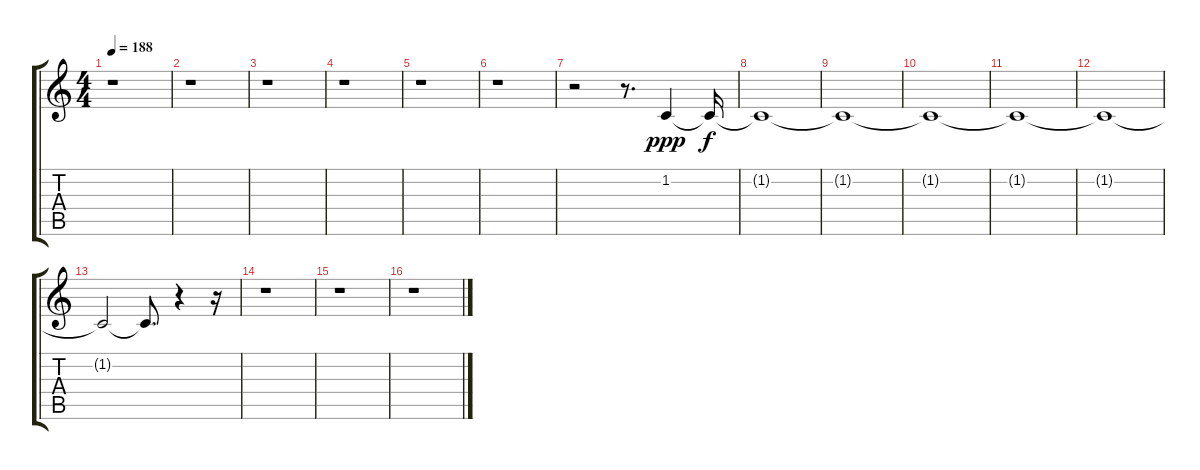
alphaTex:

\track "" {instrument gunshot}
\staff {score tabs}
\tuning (E4 B3 G3 D3 A2 E2) {hide}
\ts (4 4)
\tempo 188
\clef g2
\ks c
r.1{dy ppp} |
r.1 |
r.1 |
r.1 |
r.1 |
r.1 |
r.2 r.8{d} 1.2.4{balance 8 instrument helicopter} 1.2{t}.16{dy f} |
1.2{t}.1 |
1.2{t}.1 |
1.2{t}.1 |
1.2{t}.1 |
1.2{t}.1 |
1.2{t}.2 1.2{t}.8{d} r.4 r.16 |
r.1 |
r.1 |
r.1
